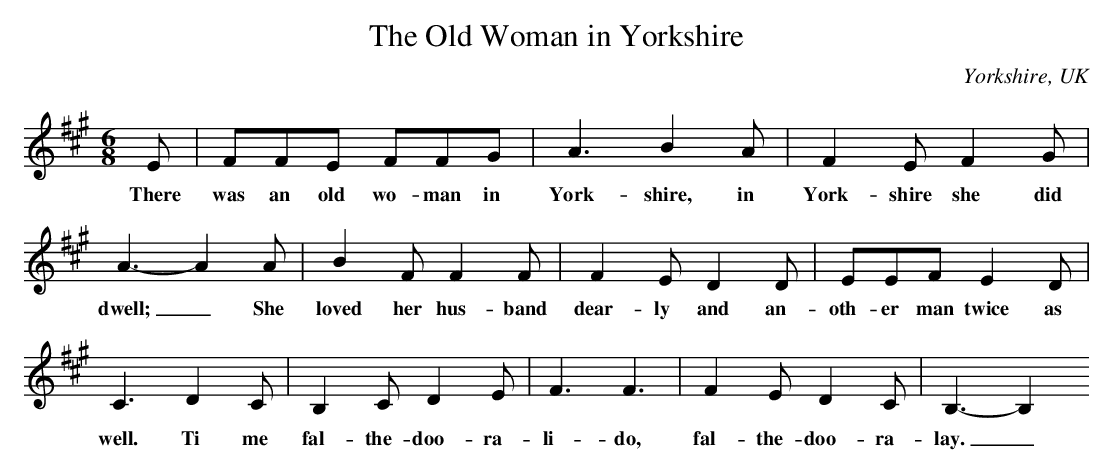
X:1
T:The Old Woman in Yorkshire
O:Yorkshire, UK
M:6/8
L:1/8
K:B dor
E|FFE FFG|A3 B2 A|F2 E F2 G|
w: There was an old wo- man in York- shire, in York- shire she did
A3- A2 A|B2 F F2 F|F2 E D2 D|EEF E2 D|
w: dwell;_ She loved her hus- band dear- ly and an- oth- er man twice as
C3 D2 C|B,2 C D2 E|F3 F3|F2 E D2 C|B,3- B,2
w: well. Ti me fal- the- doo- ra- li- do, fal- the- doo- ra- lay._
